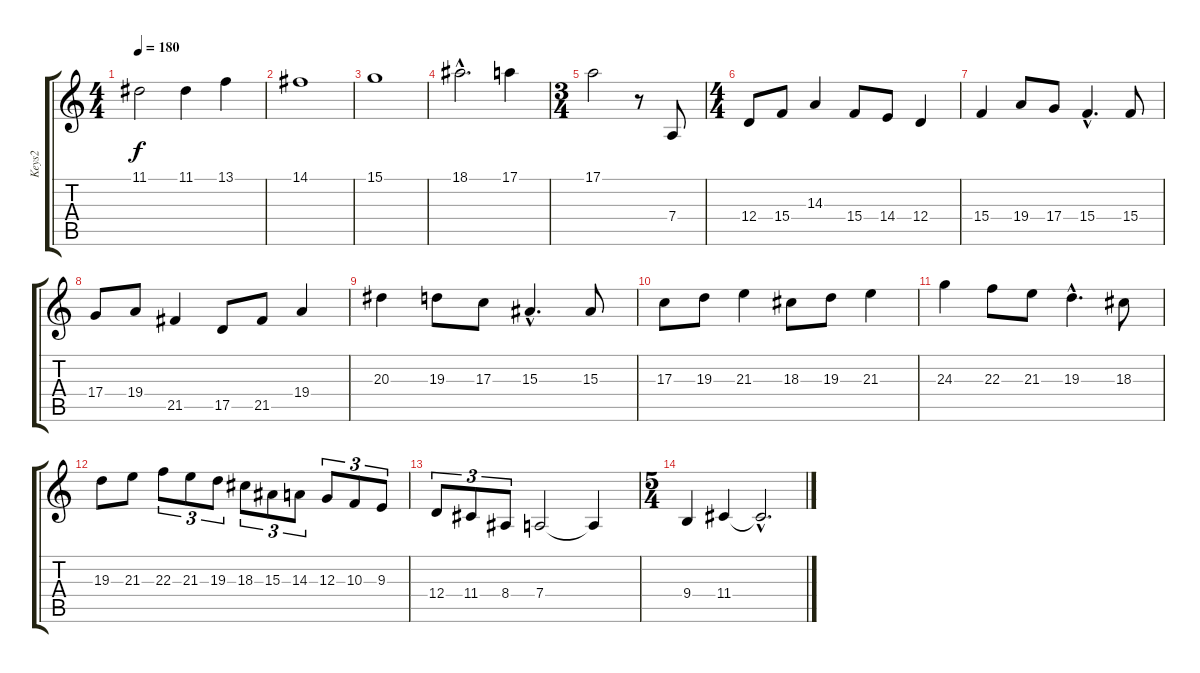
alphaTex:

\track ("Keys2" "Keys2") {instrument synthstrings1}
\staff {score tabs}
\tuning (E4 B3 G3 D3 A2 E2) {hide}
\ts (4 4)
\tempo 180
\clef g2
\ks c
11.1{t}.2{dy f} 11.1.4 13.1.4 |
14.1.1 |
15.1.1 |
18.1{hac}.2{d} 17.1.4 |
\ts (3 4)
17.1.2 r.8 7.4.8{volume 5 instrument synthstrings1} |
\ts (4 4)
12.4.8 15.4.8 14.3.4 15.4.8 14.4.8 12.4.4 |
15.4.4 19.4.8 17.4.8 15.4{hac}.4{d} 15.4.8 |
17.4.8 19.4.8 21.5.4 17.5.8 21.5.8 19.4.4 |
20.3.4 19.3.8 17.3.8 15.3{hac}.4{d} 15.3.8 |
17.3.8 19.3.8 21.3.4 18.3.8 19.3.8 21.3.4 |
24.3.4 22.3.8 21.3.8 19.3{hac}.4{d} 18.3.8 |
19.3.8 21.3.8 22.3.8{tu (3 2)} 21.3.8{tu (3 2)} 19.3.8{tu (3 2)} 18.3.8{tu (3 2)} 15.3.8{tu (3 2)} 14.3.8{tu (3 2)} 12.3.8{tu (3 2)} 10.3.8{tu (3 2)} 9.3.8{tu (3 2)} |
12.4.8{tu (3 2)} 11.4.8{tu (3 2)} 8.4.8{tu (3 2)} 7.4.2 7.4{t}.4 |
\ts (5 4)
9.4.4 11.4.4 11.4{hac t}.2{d}
